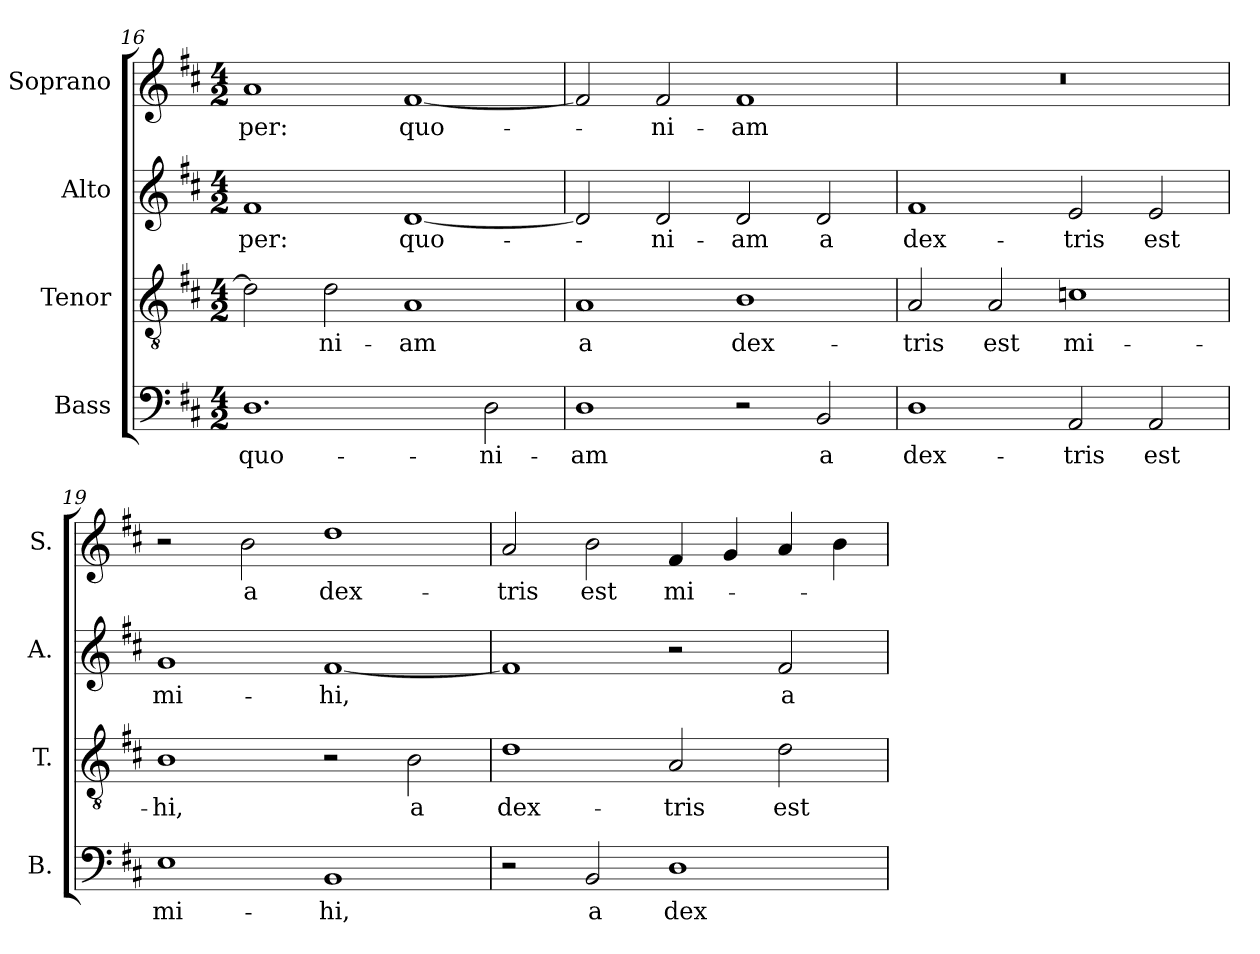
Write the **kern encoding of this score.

**kern	**text	**kern	**text	**kern	**text	**kern	**text
*part4	*part4	*part3	*part3	*part2	*part2	*part1	*part1
*staff4	*staff4	*staff3	*staff3	*staff2	*staff2	*staff1	*staff1
*I"Bass	*	*I"Tenor	*	*I"Alto	*	*I"Soprano	*
*I'B.	*	*I'T.	*	*I'A.	*	*I'S.	*
!!LO:LB:g=z
*clefF4	*	*clefGv2	*	*clefG2	*	*clefG2	*
*	*	*ITrd7c12	*	*	*	*	*
*k[f#c#]	*	*k[f#c#]	*	*k[f#c#]	*	*k[f#c#]	*
*D:	*	*D:	*	*D:	*	*D:	*
*M4/2	*	*M4/2	*	*M4/2	*	*M4/2	*
=16	=16	=16	=16	=16	=16	=16	=16
!	!LO:LY:b:color=#000000	!	!	!	!	!	!
!	!	!	!	!	!LO:LY:b:color=#000000	!	!
!	!	!	!	!	!	!	!LO:LY:b:color=#000000
1.Di	quo-	2Di\]	.	1f#i	-per:	1ai	-per:
!	!	!	!LO:LY:b:color=#000000	!	!	!	!
.	.	2Di\	-ni-	.	.	.	.
!	!	!	!LO:LY:b:color=#000000	!	!	!	!
!	!	!	!	!	!LO:LY:b:color=#000000	!	!
!	!	!	!	!	!	!	!LO:LY:b:color=#000000
.	.	1AAi	-am	[1di	quo-	[1f#i	quo-
!	!LO:LY:b:color=#000000	!	!	!	!	!	!
2Di\	-ni-	.	.	.	.	.	.
=17	=17	=17	=17	=17	=17	=17	=17
!	!LO:LY:b:color=#000000	!	!	!	!	!	!
!	!	!	!LO:LY:b:color=#000000	!	!	!	!
1Di	-am	1AAi	a	2di/]	.	2f#i/]	.
!	!	!	!	!	!LO:LY:b:color=#000000	!	!
!	!	!	!	!	!	!	!LO:LY:b:color=#000000
.	.	.	.	2di/	-ni-	2f#i/	-ni-
!	!	!	!LO:LY:b:color=#000000	!	!	!	!
!	!	!	!	!	!LO:LY:b:color=#000000	!	!
!	!	!	!	!	!	!	!LO:LY:b:color=#000000
2r	.	1BBi	dex-	2di/	-am	1f#i	-am
!	!LO:LY:b:color=#000000	!	!	!	!	!	!
!	!	!	!	!	!LO:LY:b:color=#000000	!	!
2BBi/	a	.	.	2di/	a	.	.
=18	=18	=18	=18	=18	=18	=18	=18
!	!LO:LY:b:color=#000000	!	!	!	!	!	!
!	!	!	!LO:LY:b:color=#000000	!	!	!	!
!	!	!	!	!	!LO:LY:b:color=#000000	!LO:N:vis=1	!
1Di	dex-	2AAi/	-tris	1f#i	dex-	0r	.
!	!	!	!LO:LY:b:color=#000000	!	!	!	!
.	.	2AAi/	est	.	.	.	.
!	!LO:LY:b:color=#000000	!	!	!	!	!	!
!	!	!	!LO:LY:b:color=#000000	!	!	!	!
!	!	!	!	!	!LO:LY:b:color=#000000	!	!
2AAi/	-tris	1Cni	mi-	2ei/	-tris	.	.
!	!LO:LY:b:color=#000000	!	!	!	!	!	!
!	!	!	!	!	!LO:LY:b:color=#000000	!	!
2AAi/	est	.	.	2ei/	est	.	.
=19	=19	=19	=19	=19	=19	=19	=19
!	!LO:LY:b:color=#000000	!	!	!	!	!	!
!	!	!	!LO:LY:b:color=#000000	!	!	!	!
!	!	!	!	!	!LO:LY:b:color=#000000	!	!
1Ei	mi-	1BBi	-hi,	1gi	mi-	2r	.
!	!	!	!	!	!	!	!LO:LY:b:color=#000000
.	.	.	.	.	.	2bi\	a
!	!LO:LY:b:color=#000000	!	!	!	!	!	!
!	!	!	!	!	!LO:LY:b:color=#000000	!	!
!	!	!	!	!	!	!	!LO:LY:b:color=#000000
1BBi	-hi,	2r	.	[1f#i	-hi,	1ddi	dex-
!	!	!	!LO:LY:b:color=#000000	!	!	!	!
.	.	2BBi\	a	.	.	.	.
=20	=20	=20	=20	=20	=20	=20	=20
!	!	!	!LO:LY:b:color=#000000	!	!	!	!
!	!	!	!	!	!	!	!LO:LY:b:color=#000000
2r	.	1Di	dex-	1f#i]	.	2ai/	-tris
!	!LO:LY:b:color=#000000	!	!	!	!	!	!
!	!	!	!	!	!	!	!LO:LY:b:color=#000000
2BBi/	a	.	.	.	.	2bi\	est
!	!LO:LY:b:color=#000000	!	!	!	!	!	!
!	!	!	!LO:LY:b:color=#000000	!	!	!	!
!	!	!	!	!	!	!	!LO:LY:b:color=#000000
1Di	dex-	2AAi/	-tris	2r	.	4f#i/	mi-
.	.	.	.	.	.	4gi/	.
!	!	!	!LO:LY:b:color=#000000	!	!	!	!
!	!	!	!	!	!LO:LY:b:color=#000000	!	!
.	.	2Di\	est	2f#i/	a	4ai/	.
.	.	.	.	.	.	4bi\	.
=	=	=	=	=	=	=	=
*-	*-	*-	*-	*-	*-	*-	*-
